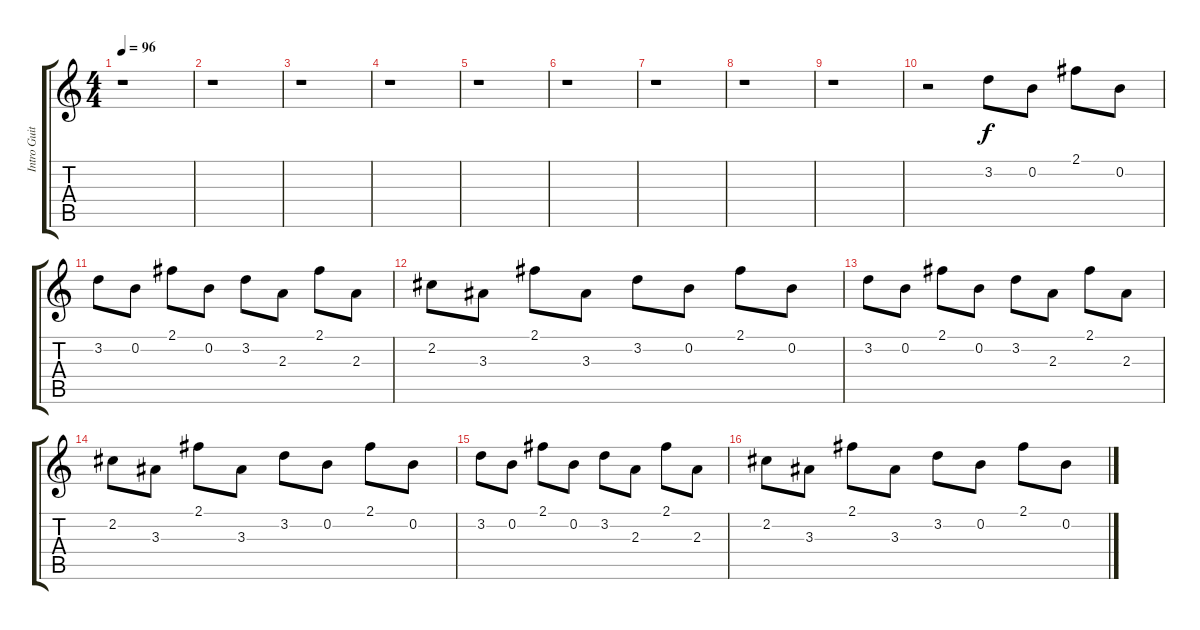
\track ("Intro Guit. (L)" "Intro Guit") {instrument distortionguitar}
\staff {score tabs}
\tuning (E4 B3 G3 D3 A2 E2) {hide}
\ts (4 4)
\tempo 96
\clef g2
\ks c
r.1{dy f} |
r.1 |
r.1 |
r.1 |
r.1 |
r.1 |
r.1 |
r.1 |
r.1 |
r.2 3.2.8{volume 12} 0.2.8{volume 12} 2.1.8 0.2.8 |
3.2.8 0.2.8 2.1.8 0.2.8 3.2.8 2.3.8 2.1.8 2.3.8 |
2.2.8 3.3.8 2.1.8 3.3.8 3.2.8 0.2.8 2.1.8 0.2.8 |
3.2.8 0.2.8 2.1.8 0.2.8 3.2.8 2.3.8 2.1.8 2.3.8 |
2.2.8 3.3.8 2.1.8 3.3.8 3.2.8 0.2.8 2.1.8 0.2.8 |
3.2.8 0.2.8 2.1.8 0.2.8 3.2.8 2.3.8 2.1.8 2.3.8 |
2.2.8 3.3.8 2.1.8 3.3.8 3.2.8 0.2.8 2.1.8 0.2.8
